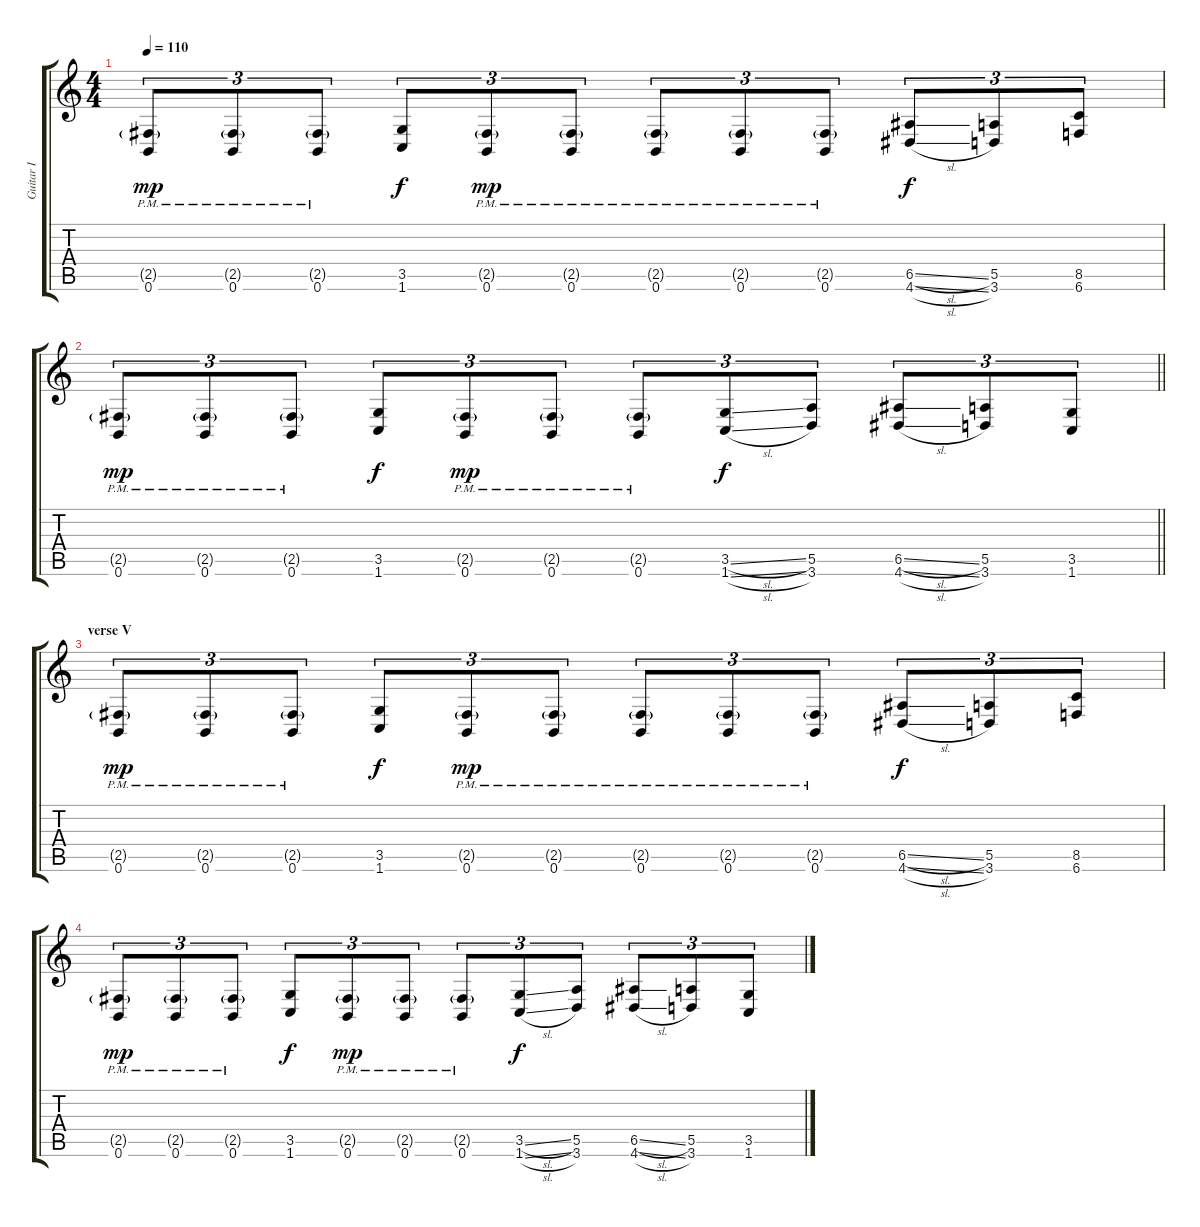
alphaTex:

\track ("Guitar I" "Guitar I") {instrument distortionguitar}
\staff {score tabs}
\tuning (B3 Gb3 D3 A2 E2 B1) {hide}
\ts (4 4)
\tempo 110
\clef g2
\ks c
(2.5{g pm} 0.6{pm}).8{tu (3 2) dy mp} (2.5{g pm} 0.6{pm}).8{tu (3 2)} (2.5{g pm} 0.6{pm}).8{tu (3 2)} (3.5 1.6).8{tu (3 2) dy f} (2.5{g pm} 0.6{pm}).8{tu (3 2) dy mp} (2.5{g pm} 0.6{pm}).8{tu (3 2)} (2.5{g pm} 0.6{pm}).8{tu (3 2)} (2.5{g pm} 0.6{pm}).8{tu (3 2)} (2.5{g pm} 0.6{pm}).8{tu (3 2)} (6.5{sl} 4.6{sl}).8{tu (3 2) dy f} (5.5 3.6).8{tu (3 2)} (8.5 6.6).8{tu (3 2)} |
\barLineRight lightlight
(2.5{g pm} 0.6{pm}).8{tu (3 2) dy mp} (2.5{g pm} 0.6{pm}).8{tu (3 2)} (2.5{g pm} 0.6{pm}).8{tu (3 2)} (3.5 1.6).8{tu (3 2) dy f} (2.5{g pm} 0.6{pm}).8{tu (3 2) dy mp} (2.5{g pm} 0.6{pm}).8{tu (3 2)} (2.5{g pm} 0.6{pm}).8{tu (3 2)} (3.5{sl} 1.6{sl}).8{tu (3 2) dy f} (5.5 3.6).8{tu (3 2)} (6.5{sl} 4.6{sl}).8{tu (3 2)} (5.5 3.6).8{tu (3 2)} (3.5 1.6).8{tu (3 2)} |
\section ("" "verse V")
(2.5{g pm} 0.6{pm}).8{tu (3 2) dy mp} (2.5{g pm} 0.6{pm}).8{tu (3 2)} (2.5{g pm} 0.6{pm}).8{tu (3 2)} (3.5 1.6).8{tu (3 2) dy f} (2.5{g pm} 0.6{pm}).8{tu (3 2) dy mp} (2.5{g pm} 0.6{pm}).8{tu (3 2)} (2.5{g pm} 0.6{pm}).8{tu (3 2)} (2.5{g pm} 0.6{pm}).8{tu (3 2)} (2.5{g pm} 0.6{pm}).8{tu (3 2)} (6.5{sl} 4.6{sl}).8{tu (3 2) dy f} (5.5 3.6).8{tu (3 2)} (8.5 6.6).8{tu (3 2)} |
(2.5{g pm} 0.6{pm}).8{tu (3 2) dy mp} (2.5{g pm} 0.6{pm}).8{tu (3 2)} (2.5{g pm} 0.6{pm}).8{tu (3 2)} (3.5 1.6).8{tu (3 2) dy f} (2.5{g pm} 0.6{pm}).8{tu (3 2) dy mp} (2.5{g pm} 0.6{pm}).8{tu (3 2)} (2.5{g pm} 0.6{pm}).8{tu (3 2)} (3.5{sl} 1.6{sl}).8{tu (3 2) dy f} (5.5 3.6).8{tu (3 2)} (6.5{sl} 4.6{sl}).8{tu (3 2)} (5.5 3.6).8{tu (3 2)} (3.5 1.6).8{tu (3 2)}
